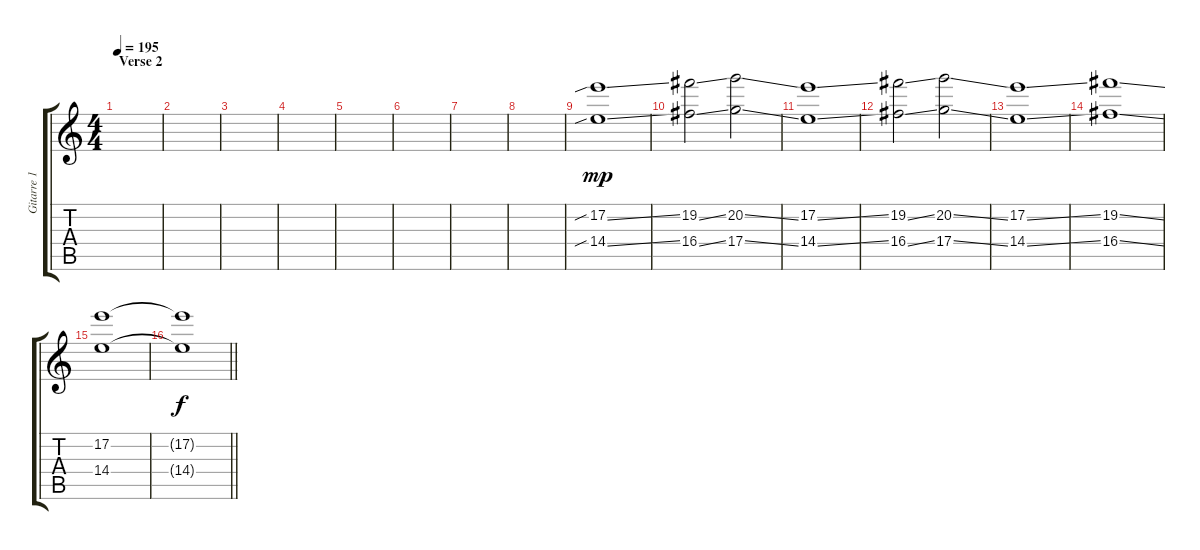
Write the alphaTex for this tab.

\track ("Gitarre 1" "Gitarre 1") {instrument distortionguitar}
\staff {score tabs}
\tuning (E4 B3 G3 D3 A2 E2) {hide}
\ts (4 4)
\section ("" "Verse 2")
\tempo 195
\clef g2
\ks c
|
|
|
|
|
|
|
|
(17.2{sib ss} 14.4{sib ss}).1{dy mp volume 9} |
(19.2{ss} 16.4{ss}).2 (20.2{ss} 17.4{ss}).2 |
(17.2{ss} 14.4{ss}).1 |
(19.2{ss} 16.4{ss}).2 (20.2{ss} 17.4{ss}).2 |
(17.2{ss} 14.4{ss}).1 |
(19.2{ss} 16.4{ss}).1 |
(17.2 14.4).1 |
\barLineRight lightlight
(17.2{t} 14.4{t}).1{dy f}
